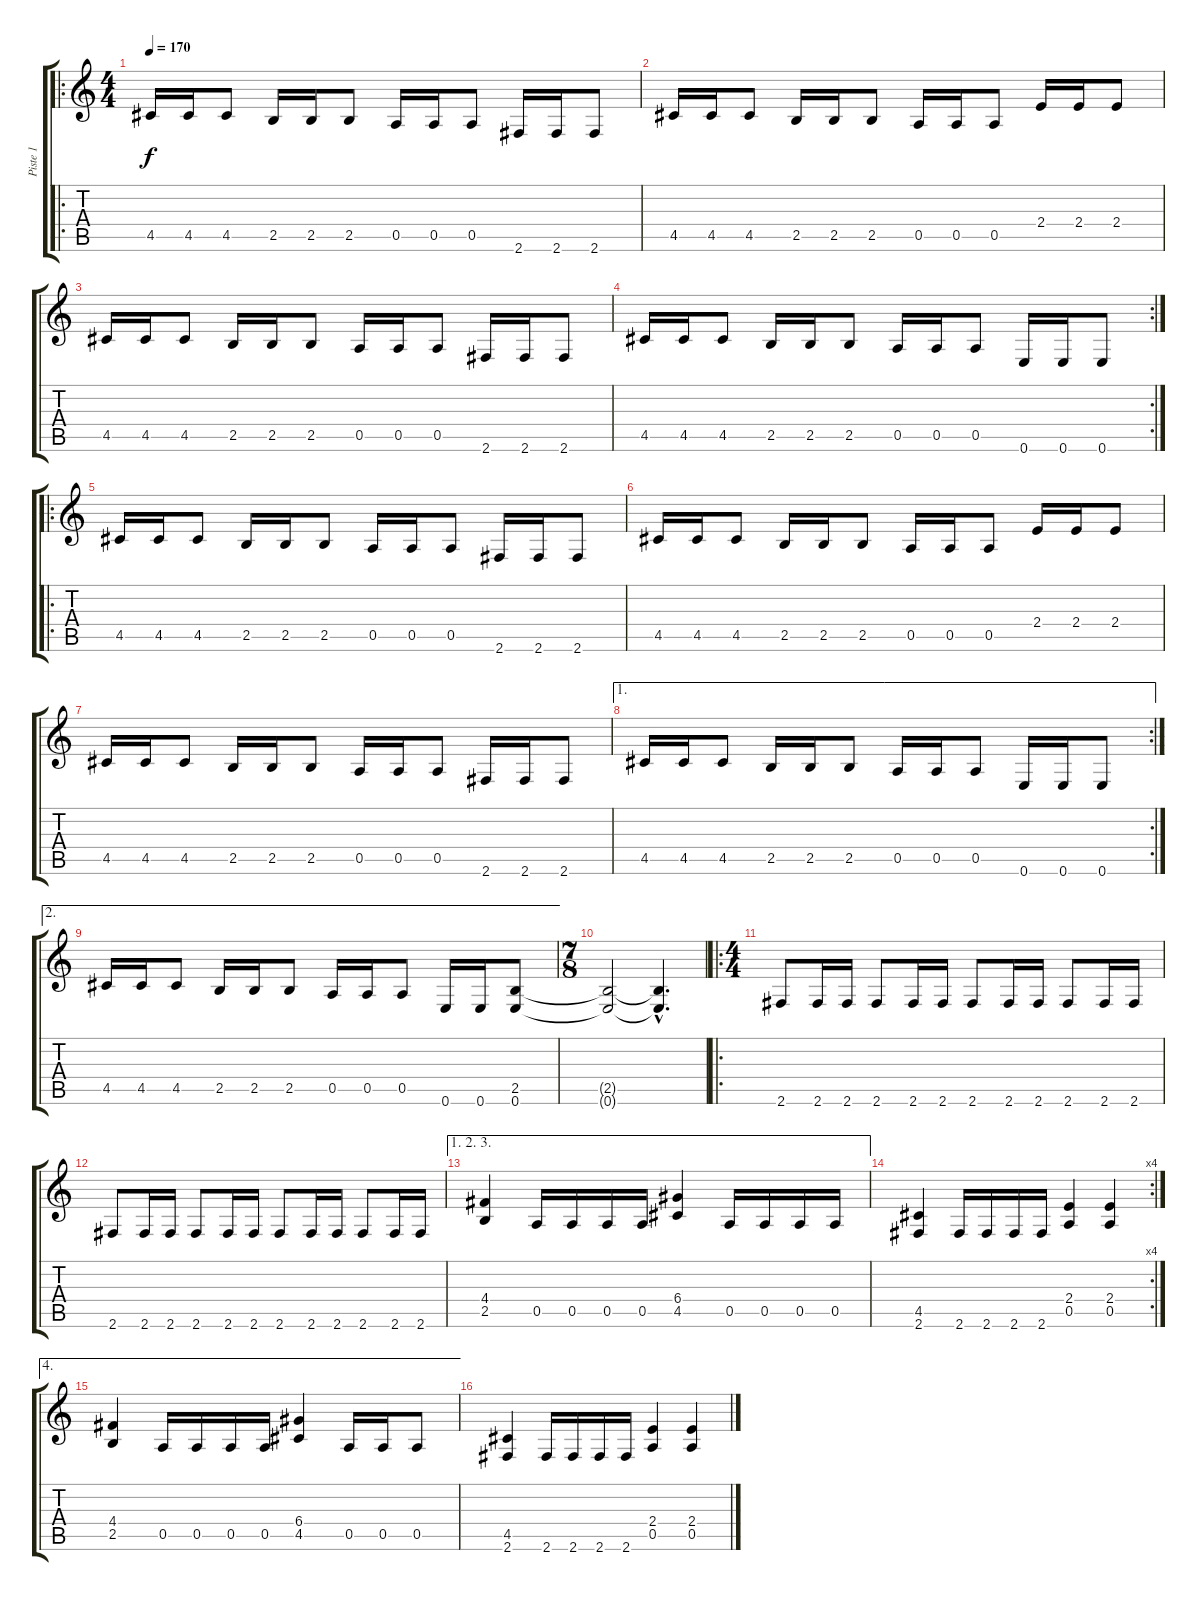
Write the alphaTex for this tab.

\track ("Piste 1" "Piste 1") {instrument distortionguitar}
\staff {score tabs}
\tuning (E4 B3 G3 D3 A2 E2) {hide}
\ro
\ts (4 4)
\tempo 170
\clef g2
\ks c
4.5.16{dy f instrument distortionguitar} 4.5.16 4.5.8 2.5.16 2.5.16 2.5.8 0.5.16 0.5.16 0.5.8 2.6.16 2.6.16 2.6.8 |
4.5.16 4.5.16 4.5.8 2.5.16 2.5.16 2.5.8 0.5.16 0.5.16 0.5.8 2.4.16 2.4.16 2.4.8 |
4.5.16 4.5.16 4.5.8 2.5.16 2.5.16 2.5.8 0.5.16 0.5.16 0.5.8 2.6.16 2.6.16 2.6.8 |
\rc 2
4.5.16 4.5.16 4.5.8 2.5.16 2.5.16 2.5.8 0.5.16 0.5.16 0.5.8 0.6.16 0.6.16 0.6.8 |
\ro
4.5.16 4.5.16 4.5.8 2.5.16 2.5.16 2.5.8 0.5.16 0.5.16 0.5.8 2.6.16 2.6.16 2.6.8 |
4.5.16 4.5.16 4.5.8 2.5.16 2.5.16 2.5.8 0.5.16 0.5.16 0.5.8 2.4.16 2.4.16 2.4.8 |
4.5.16 4.5.16 4.5.8 2.5.16 2.5.16 2.5.8 0.5.16 0.5.16 0.5.8 2.6.16 2.6.16 2.6.8 |
\ae 1
\rc 2
4.5.16 4.5.16 4.5.8 2.5.16 2.5.16 2.5.8 0.5.16 0.5.16 0.5.8 0.6.16 0.6.16 0.6.8 |
\ae 2
4.5.16 4.5.16 4.5.8 2.5.16 2.5.16 2.5.8 0.5.16 0.5.16 0.5.8 0.6.16 0.6.16 (2.5 0.6).8 |
\ts (7 8)
(2.5{t} 0.6{t}).2 (2.5{hac t} 0.6{hac t}).4{d} |
\ro
\ts (4 4)
2.6.8 2.6.16 2.6.16 2.6.8 2.6.16 2.6.16 2.6.8 2.6.16 2.6.16 2.6.8 2.6.16 2.6.16 |
2.6.8 2.6.16 2.6.16 2.6.8 2.6.16 2.6.16 2.6.8 2.6.16 2.6.16 2.6.8 2.6.16 2.6.16 |
\ae (1 2 3)
(4.4 2.5).4 0.5.16 0.5.16 0.5.16 0.5.16 (6.4 4.5).4 0.5.16 0.5.16 0.5.16 0.5.16 |
\rc 4
(4.5 2.6).4 2.6.16 2.6.16 2.6.16 2.6.16 (2.4 0.5).4 (2.4 0.5).4 |
\ae 4
(4.4 2.5).4 0.5.16 0.5.16 0.5.16 0.5.16 (6.4 4.5).4 0.5.16 0.5.16 0.5.8 |
(4.5 2.6).4 2.6.16 2.6.16 2.6.16 2.6.16 (2.4 0.5).4 (2.4 0.5).4
